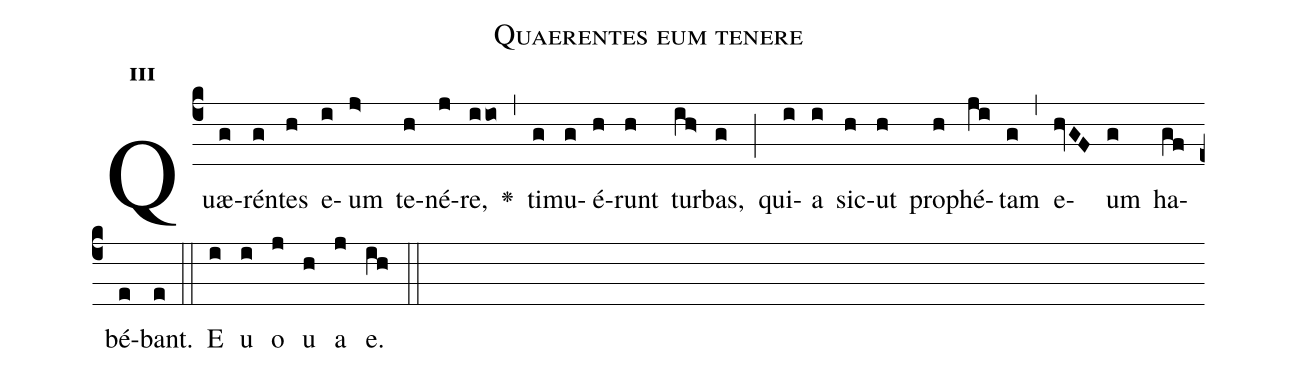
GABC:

name:Quaerentes eum tenere;
office-part:Antiphona;
mode:3;
%%
initial-style: 1;
name: Quaerentes eum tenere
book: Antiphonae & Responsoria/Tomus II, p. 40;
occasion: Hebdomada II Quadragesimae Feria VI;
office-part: Vesperae Ant E;
user-notes: ;
commentary: ;
annotation: 3a;
centering-scheme: english;
fontsize: 12;
font: OFLSortsMillGoudy;
height: 11;
width: 4.5;
%%
(c4)Quæ(g)rén(g)tes(h) e(i)um(j>) te(h)né(j)re,(iio) <v>\greheightstar</v>(,) ti(g)mu(g)é(h)runt(h) tur(ih>)bas,(g) (;) qui(i)a(i) sic(h)ut(h) pro(h)phé(ji)tam(g) (,) e(hvGF)um(g) ha(gf)bé(e)bant.(e) (::)
E(i) u(i) o(j) u(h) a(j) e.(ih) (::)
